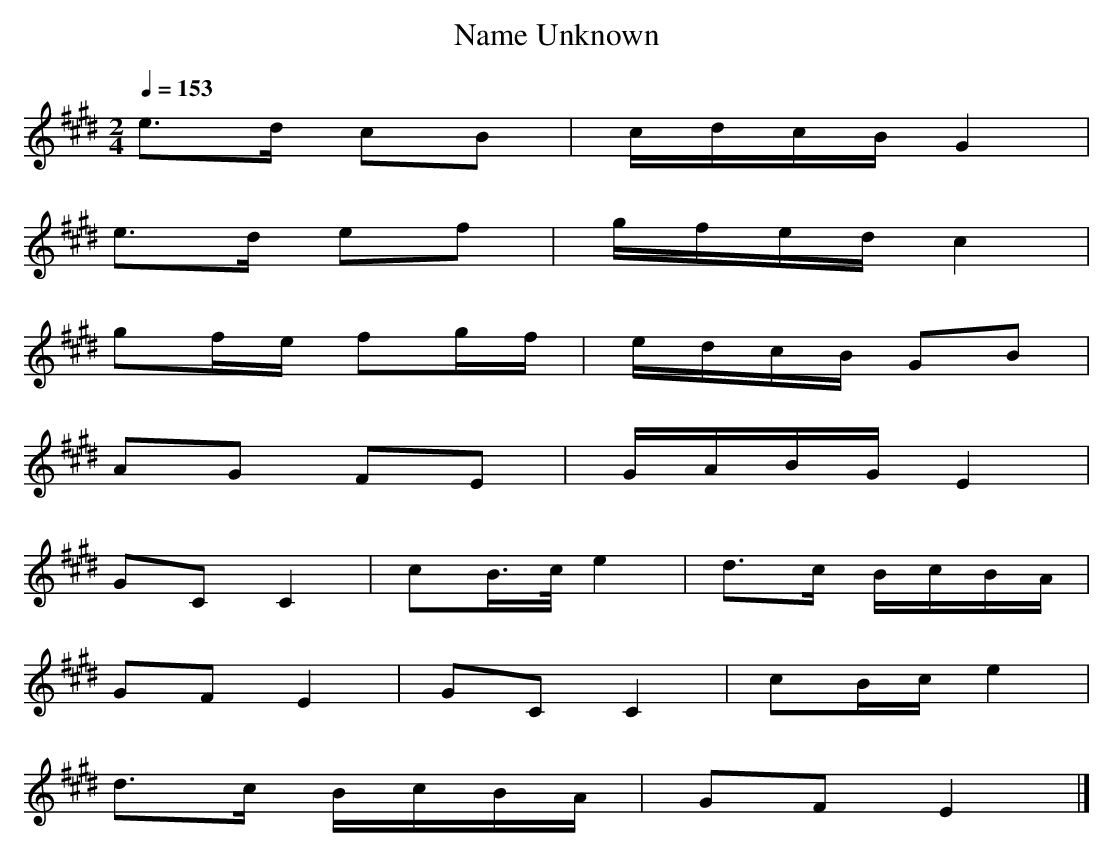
X:1
T: Name Unknown
M: 2/4
L: 1/8
Q: 1/4=153
K: E % 4 sharps
V: 1
e>d cB | c/d/c/B/ G2 |
e>d ef | g/f/e/d/ c2 |
gf/e/ fg/f/ | e/d/c/B/ GB |
AG FE | G/A/B/G/ E2 |
GC C2 | cB/>c/ e2 | d>c B/c/B/A/ |
GF E2 | GC C2 | cB/c/ e2 |
d>c B/c/B/A/ | GF E2 |]
